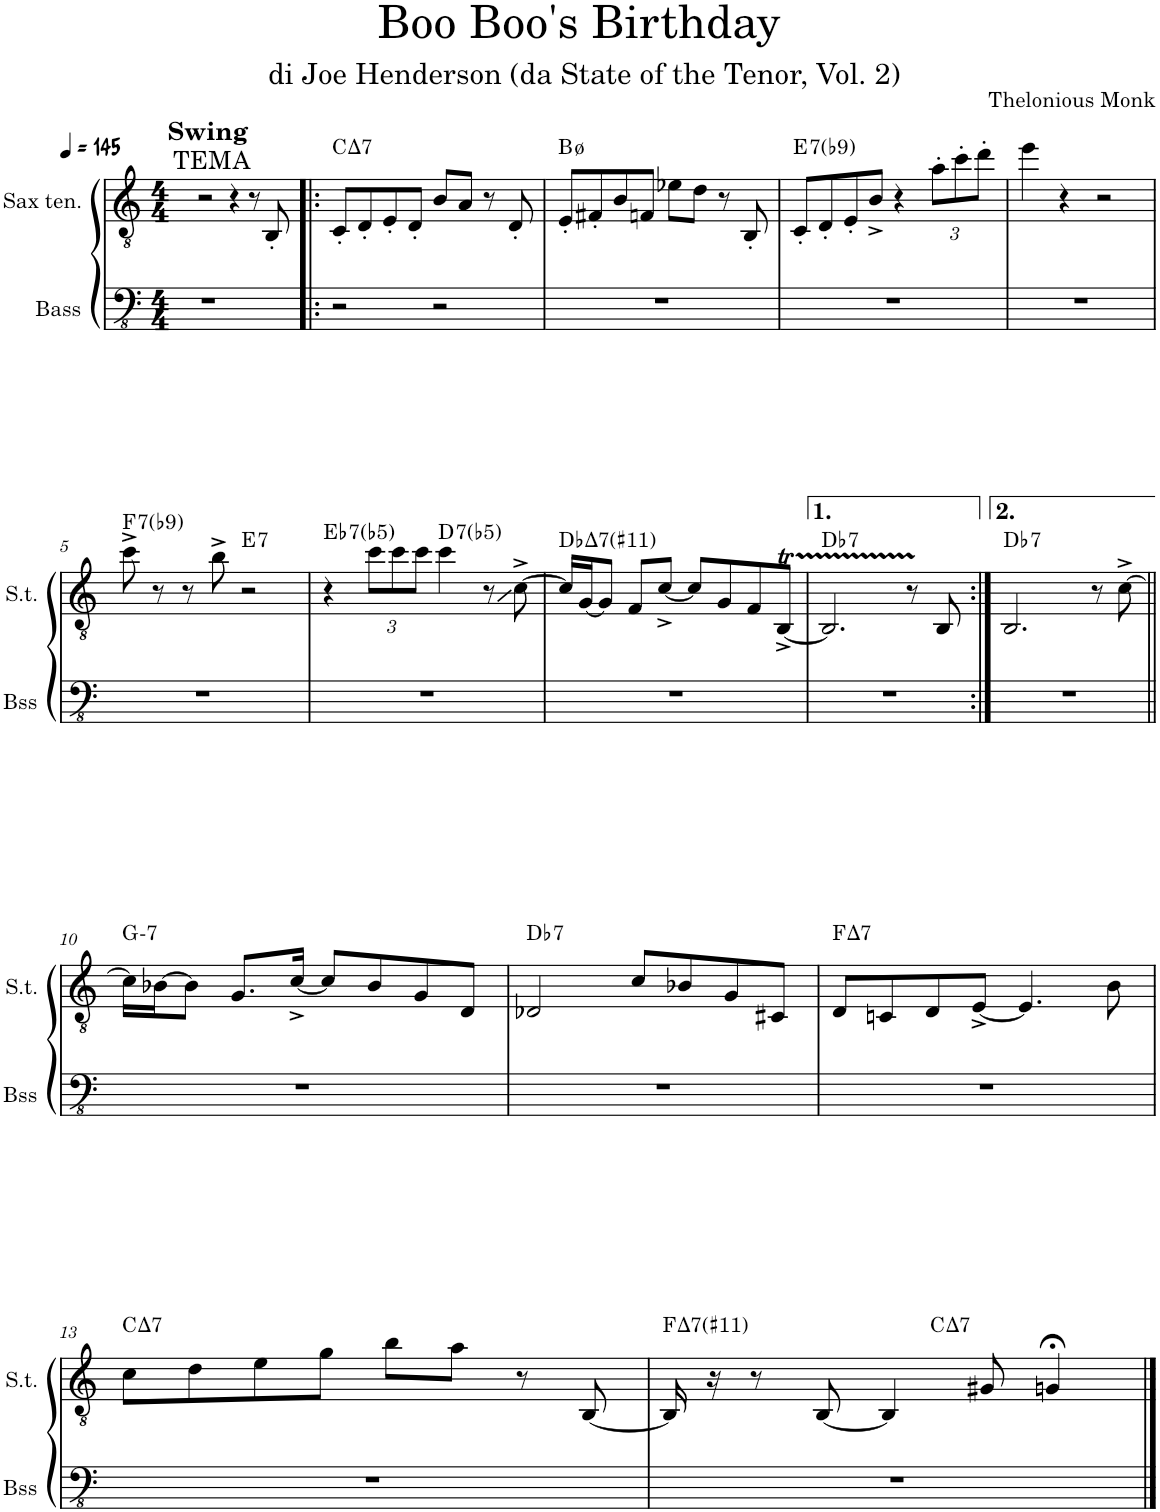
**kern	**kern	**harte
*part2	*part1	*part1
*staff2	*staff1	*
*I"Bass	*I"Sax ten.	*
*I'Bss	*I'S.t.	*
*clefFv4	*clefGv2	*
*	*Trd8c14	*
*k[]	*k[]	*
*M4/4	*M4/4	*
*MM145	*MM145	*
=1	=1	=1
!	!LO:TX:a:t=TEMA	!
!	!LO:TX:a:B:t=Swing	!
1r	2r	.
.	4r	.
.	8r	.
.	8BB'/	.
=1X1!|:	=1X1!|:	=1X1!|:
!	!	!LO:H:kt=7
2r	8C'/L	C:maj7
.	8D'/	.
.	8E'/	.
.	8D'/J	.
2r	8B/L	.
.	8A/J	.
.	8r	.
.	8D'/	.
=2	=2	=2
1r	8E'/L	B:hdim7
.	8F#X'/	.
.	8B/	.
.	8Fn/J	.
.	8e-X\L	.
.	8d\J	.
.	8r	.
.	8BB'/	.
=3	=3	=3
!	!	!LO:H:kt=7
1r	8C'/L	E:7(b9)
.	8D'/	.
.	8E'/	.
.	8B^/J	.
.	4r	.
*	*Xbrackettup	*
.	12a'\L	.
.	12cc'\	.
.	12dd'\J	.
=4	=4	=4
1r	4ee\	.
.	4r	.
.	2r	.
!!LO:LB:g=z
=5	=5	=5
!	!	!LO:H:kt=7
1r	8cc^\	F:7(b9)
.	8r	.
.	8r	.
.	8b^\	.
!	!	!LO:H:kt=7
.	2r	E:7
=6	=6	=6
!	!	!LO:H:kt=7
1r	4r	Eb:(3,b5,b7)
.	12cc\L	.
.	12cc\	.
.	12cc\J	.
!	!	!LO:H:kt=7
.	4cc\	D:(3,b5,b7)
.	8r	.
.	[8c^\	.
=7	=7	=7
!	!	!LO:H:kt=7
1r	16c/LL]	Db:maj7(#11)
.	[16G/J	.
.	8G/J]	.
.	8F/L	.
.	[8c^/J	.
.	8c/L]	.
.	8G/	.
.	8F/	.
.	[8BBt^/J	.
=8	=8	=8
!	!	!LO:H:kt=7
1r	2.BB/]	Db:7
.	8r	.
.	8BB/	.
=9:|!	=9:|!	=9:|!
!	!	!LO:H:kt=7
1r	2.BB/	Db:7
.	8r	.
.	[8c^\	.
!!LO:LB:g=z
=10||	=10||	=10||
!	!	!LO:H:kt=7
1r	16c\LL]	G:min7
.	[16B-X\J	.
.	8B-\J]	.
.	8.G/L	.
.	[16c^/Jk	.
.	8c/L]	.
.	8B-/	.
.	8G/	.
.	8D/J	.
=11	=11	=11
!	!	!LO:H:kt=7
1r	2D-X/	Db:7
.	8c/L	.
.	8B-X/	.
.	8G/	.
.	8C#X/J	.
=12	=12	=12
!	!	!LO:H:kt=7
1r	8D/L	F:maj7
.	8Cn/	.
.	8D/	.
.	[8E^/J	.
.	4.E/]	.
.	8B\	.
!!LO:LB:g=z
=13	=13	=13
!	!	!LO:H:kt=7
1r	8c\L	C:maj7
.	8d\	.
.	8e\	.
.	8g\J	.
.	8b\L	.
.	8a\J	.
.	8r	.
.	[8BB/	.
=14	=14	=14
!	!	!LO:H:kt=7
*	*^	*
1r	16BB/]	2ryy	F:maj7(#11)
.	16r	.	.
.	8r	.	.
.	[8BB/	.	.
.	4BB/]	.	.
!	!	!	!LO:H:kt=7
.	.	2ryy	C:maj7
.	8G#X/	.	.
.	4Gn;</	.	.
*	*v	*v	*
==	==	==
*-	*-	*-
